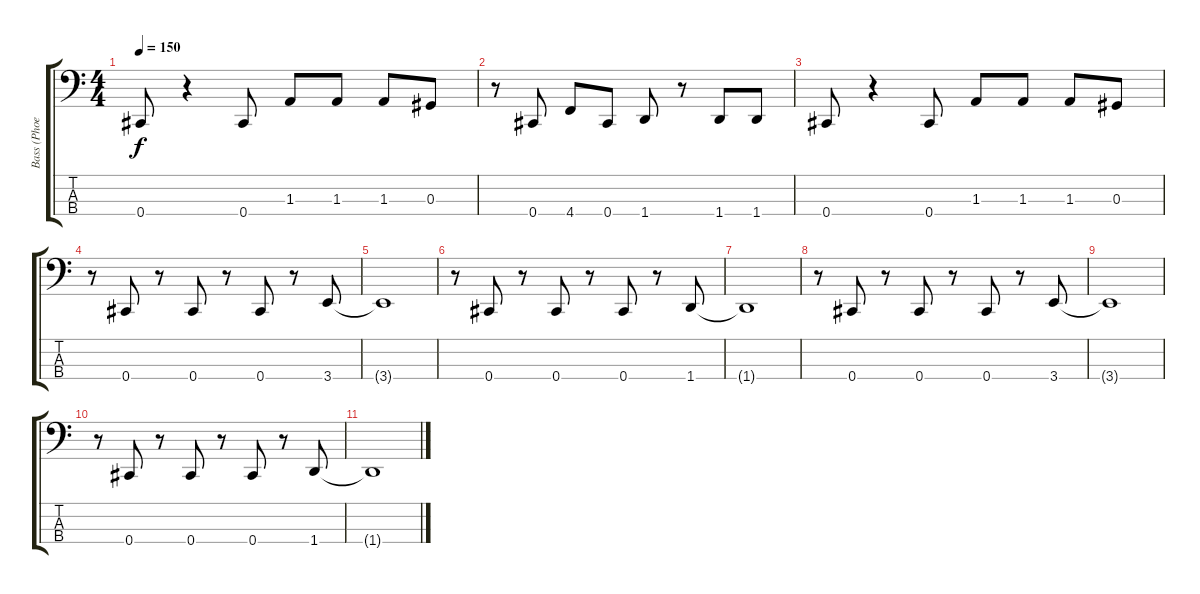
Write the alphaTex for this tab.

\track ("Bass (Phoenix)" "Bass (Phoe") {instrument electricbassfinger}
\staff {score tabs}
\tuning (Gb2 Db2 Ab1 Db1) {hide}
\ts (4 4)
\tempo 150
\clef f4
\ks c
0.4.8{dy f} r.4 0.4.8 1.3.8 1.3.8 1.3.8 0.3.8 |
r.8 0.4.8 4.4.8 0.4.8 1.4.8 r.8 1.4.8 1.4.8 |
0.4.8 r.4 0.4.8 1.3.8 1.3.8 1.3.8 0.3.8 |
r.8 0.4.8 r.8 0.4.8 r.8 0.4.8 r.8 3.4.8 |
3.4{t}.1 |
r.8 0.4.8 r.8 0.4.8 r.8 0.4.8 r.8 1.4.8 |
1.4{t}.1 |
r.8 0.4.8 r.8 0.4.8 r.8 0.4.8 r.8 3.4.8 |
3.4{t}.1 |
r.8 0.4.8 r.8 0.4.8 r.8 0.4.8 r.8 1.4.8 |
1.4{t}.1
